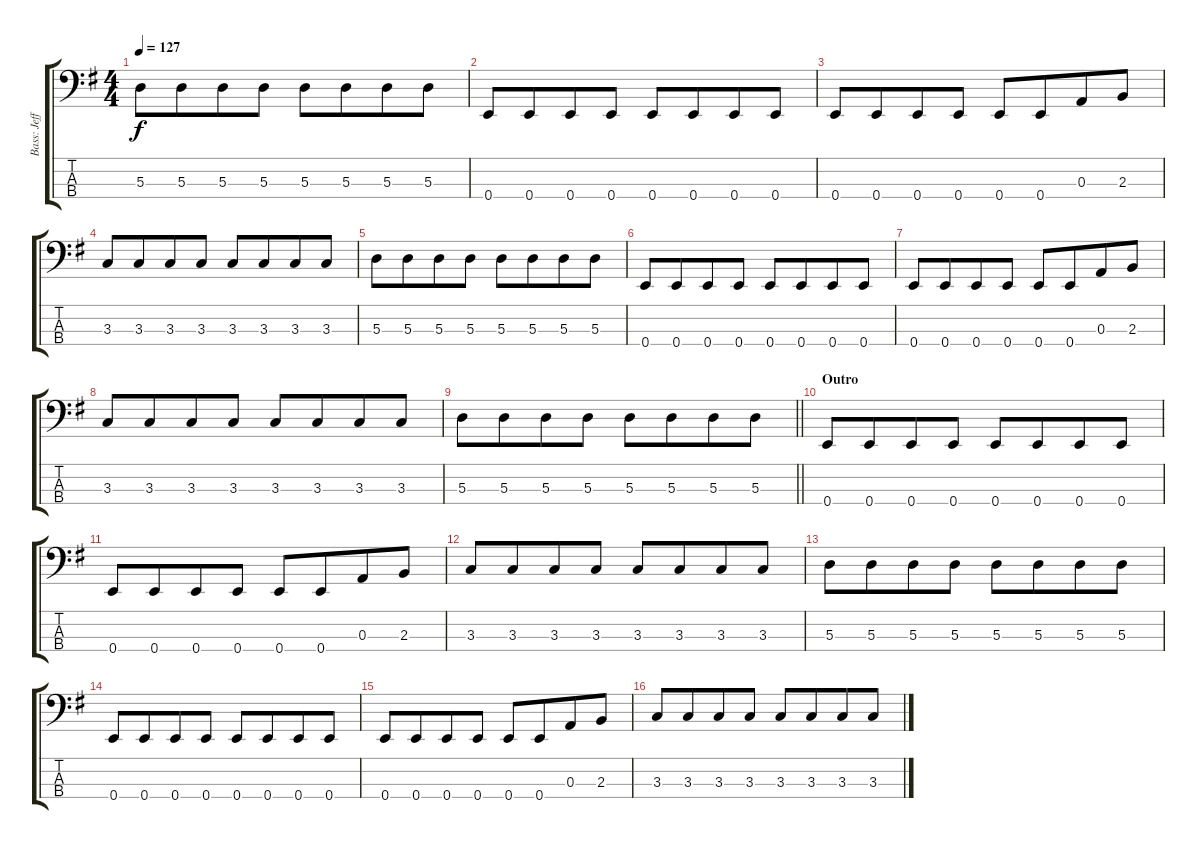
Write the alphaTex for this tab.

\track ("Bass: Jeff" "Bass: Jeff") {instrument electricbassfinger}
\staff {score tabs}
\tuning (G2 D2 A1 E1) {hide}
\ts (4 4)
\tempo 127
\clef f4
\ks g
5.3.8{dy f} 5.3.8{beam merge} 5.3.8 5.3.8 5.3.8 5.3.8{beam merge} 5.3.8 5.3.8 |
0.4.8 0.4.8{beam merge} 0.4.8 0.4.8 0.4.8 0.4.8{beam merge} 0.4.8 0.4.8 |
0.4.8 0.4.8{beam merge} 0.4.8 0.4.8 0.4.8 0.4.8{beam merge} 0.3.8 2.3.8 |
3.3.8 3.3.8{beam merge} 3.3.8 3.3.8 3.3.8 3.3.8{beam merge} 3.3.8 3.3.8 |
5.3.8 5.3.8{beam merge} 5.3.8 5.3.8 5.3.8 5.3.8{beam merge} 5.3.8 5.3.8 |
0.4.8 0.4.8{beam merge} 0.4.8 0.4.8 0.4.8 0.4.8{beam merge} 0.4.8 0.4.8 |
0.4.8 0.4.8{beam merge} 0.4.8 0.4.8 0.4.8 0.4.8{beam merge} 0.3.8 2.3.8 |
3.3.8 3.3.8{beam merge} 3.3.8 3.3.8 3.3.8 3.3.8{beam merge} 3.3.8 3.3.8 |
\barLineRight lightlight
5.3.8 5.3.8{beam merge} 5.3.8 5.3.8 5.3.8 5.3.8{beam merge} 5.3.8 5.3.8 |
\section ("" "Outro")
0.4.8 0.4.8{beam merge} 0.4.8 0.4.8 0.4.8 0.4.8{beam merge} 0.4.8 0.4.8 |
0.4.8 0.4.8{beam merge} 0.4.8 0.4.8 0.4.8 0.4.8{beam merge} 0.3.8 2.3.8 |
3.3.8 3.3.8{beam merge} 3.3.8 3.3.8 3.3.8 3.3.8{beam merge} 3.3.8 3.3.8 |
5.3.8 5.3.8{beam merge} 5.3.8 5.3.8 5.3.8 5.3.8{beam merge} 5.3.8 5.3.8 |
0.4.8 0.4.8{beam merge} 0.4.8 0.4.8 0.4.8 0.4.8{beam merge} 0.4.8 0.4.8 |
0.4.8 0.4.8{beam merge} 0.4.8 0.4.8 0.4.8 0.4.8{beam merge} 0.3.8 2.3.8 |
3.3.8 3.3.8{beam merge} 3.3.8 3.3.8 3.3.8 3.3.8{beam merge} 3.3.8 3.3.8
